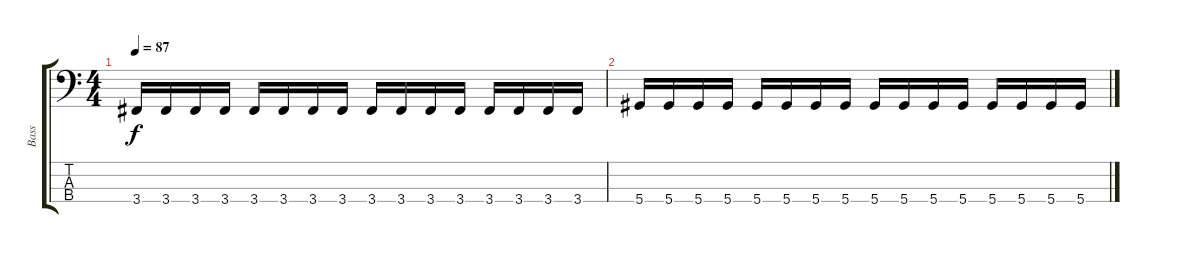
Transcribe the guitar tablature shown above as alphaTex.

\track ("Bass" "Bass") {instrument electricbassfinger}
\staff {score tabs}
\tuning (Gb2 Db2 Ab1 Eb1) {hide}
\ts (4 4)
\tempo 87
\clef f4
\ks c
3.4.16{dy f} 3.4.16 3.4.16 3.4.16 3.4.16 3.4.16 3.4.16 3.4.16 3.4.16 3.4.16 3.4.16 3.4.16 3.4.16 3.4.16 3.4.16 3.4.16 |
5.4.16 5.4.16 5.4.16 5.4.16 5.4.16 5.4.16 5.4.16 5.4.16 5.4.16 5.4.16 5.4.16 5.4.16 5.4.16 5.4.16 5.4.16 5.4.16
